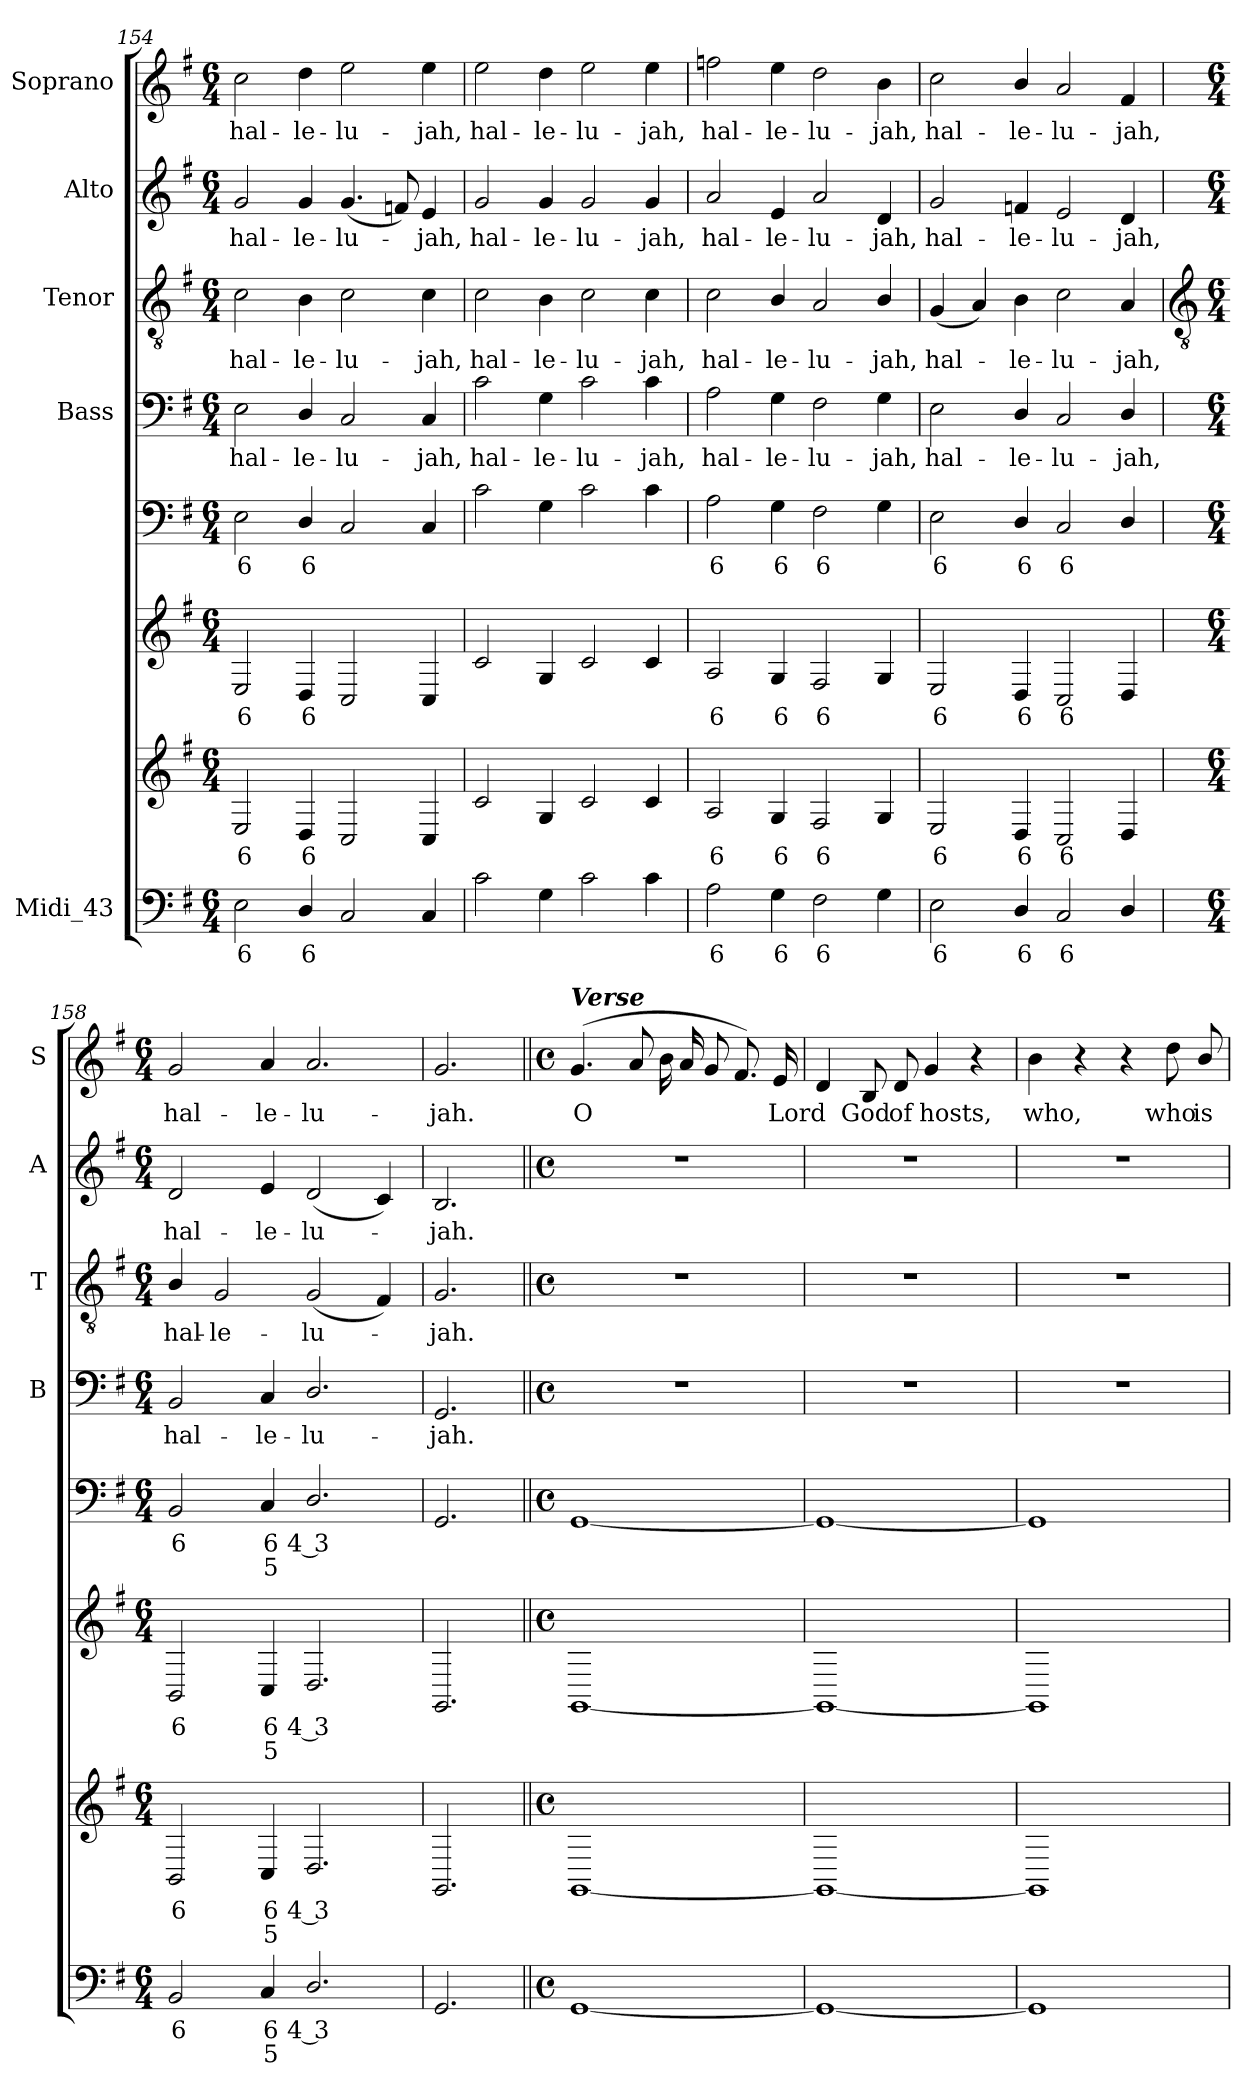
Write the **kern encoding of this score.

**kern	**text	**text	**kern	**text	**text	**kern	**text	**text	**kern	**text	**text	**kern	**text	**kern	**text	**kern	**text	**kern	**text
*part5	*part5	*part5	*part5	*part5	*part5	*part5	*part5	*part5	*part5	*part5	*part5	*part4	*part4	*part3	*part3	*part2	*part2	*part1	*part1
*staff8	*staff8	*staff8	*staff7	*staff7	*staff7	*staff6	*staff6	*staff6	*staff5	*staff5	*staff5	*staff4	*staff4	*staff3	*staff3	*staff2	*staff2	*staff1	*staff1
*I"Midi_43	*	*	*	*	*	*	*	*	*	*	*	*I"Bass	*	*I"Tenor	*	*I"Alto	*	*I"Soprano	*
*	*	*	*	*	*	*	*	*	*	*	*	*I'B	*	*I'T	*	*I'A	*	*I'S	*
*clefF4	*	*	*clefG2	*	*	*clefG2	*	*	*clefF4	*	*	*clefF4	*	*clefGv2	*	*clefG2	*	*clefG2	*
*k[f#]	*	*	*k[f#]	*	*	*k[f#]	*	*	*k[f#]	*	*	*k[f#]	*	*k[f#]	*	*k[f#]	*	*k[f#]	*
*G:	*	*	*G:	*	*	*G:	*	*	*G:	*	*	*G:	*	*G:	*	*G:	*	*G:	*
*M6/4	*	*	*M6/4	*	*	*M6/4	*	*	*M6/4	*	*	*M6/4	*	*M6/4	*	*M6/4	*	*M6/4	*
=154	=154	=154	=154	=154	=154	=154	=154	=154	=154	=154	=154	=154	=154	=154	=154	=154	=154	=154	=154
!	!LO:LY:b	!	!	!LO:LY:b	!	!	!LO:LY:b	!	!	!LO:LY:b	!	!	!LO:LY:b	!	!LO:LY:b	!	!LO:LY:b	!	!LO:LY:b
2E	6	.	2E	6	.	2E	6	.	2E	6	.	2E	hal-	2c	hal-	2g	hal-	2cc	hal-
!	!LO:LY:b	!	!	!LO:LY:b	!	!	!LO:LY:b	!	!	!LO:LY:b	!	!	!LO:LY:b	!	!LO:LY:b	!	!LO:LY:b	!	!LO:LY:b
4D/	6	.	4D/	6	.	4D/	6	.	4D/	6	.	4D/	-le-	4B	-le-	4g	-le-	4dd	-le-
!	!	!	!	!	!	!	!	!	!	!	!	!	!LO:LY:b	!	!LO:LY:b	!	!LO:LY:b	!	!LO:LY:b
2C	.	.	2C	.	.	2C	.	.	2C	.	.	2C	-lu-	2c	-lu-	(<4.g	-lu-	2ee	-lu-
.	.	.	.	.	.	.	.	.	.	.	.	.	.	.	.	8fn)	.	.	.
!	!	!	!	!	!	!	!	!	!	!	!	!	!LO:LY:b	!	!LO:LY:b	!	!LO:LY:b	!	!LO:LY:b
4C	.	.	4C	.	.	4C	.	.	4C	.	.	4C	-jah,	4c	-jah,	4e	jah,	4ee	-jah,
=155	=155	=155	=155	=155	=155	=155	=155	=155	=155	=155	=155	=155	=155	=155	=155	=155	=155	=155	=155
!	!	!	!	!	!	!	!	!	!	!	!	!	!LO:LY:b	!	!LO:LY:b	!	!LO:LY:b	!	!LO:LY:b
2c	.	.	2c	.	.	2c	.	.	2c	.	.	2c	hal-	2c	hal-	2g	hal-	2ee	hal-
!	!	!	!	!	!	!	!	!	!	!	!	!	!LO:LY:b	!	!LO:LY:b	!	!LO:LY:b	!	!LO:LY:b
4G	.	.	4G	.	.	4G	.	.	4G	.	.	4G	-le-	4B	-le-	4g	-le-	4dd	-le-
!	!	!	!	!	!	!	!	!	!	!	!	!	!LO:LY:b	!	!LO:LY:b	!	!LO:LY:b	!	!LO:LY:b
2c	.	.	2c	.	.	2c	.	.	2c	.	.	2c	-lu-	2c	-lu-	2g	-lu-	2ee	-lu-
!	!	!	!	!	!	!	!	!	!	!	!	!	!LO:LY:b	!	!LO:LY:b	!	!LO:LY:b	!	!LO:LY:b
4c	.	.	4c	.	.	4c	.	.	4c	.	.	4c	-jah,	4c	-jah,	4g	-jah,	4ee	-jah,
=156	=156	=156	=156	=156	=156	=156	=156	=156	=156	=156	=156	=156	=156	=156	=156	=156	=156	=156	=156
!	!LO:LY:b	!	!	!LO:LY:b	!	!	!LO:LY:b	!	!	!LO:LY:b	!	!	!LO:LY:b	!	!LO:LY:b	!	!LO:LY:b	!	!LO:LY:b
2A	6	.	2A	6	.	2A	6	.	2A	6	.	2A	hal-	2c	hal-	2a	hal-	2ffn	hal-
!	!LO:LY:b	!	!	!LO:LY:b	!	!	!LO:LY:b	!	!	!LO:LY:b	!	!	!LO:LY:b	!	!LO:LY:b	!	!LO:LY:b	!	!LO:LY:b
4G	6	.	4G	6	.	4G	6	.	4G	6	.	4G	-le-	4B/	-le-	4e	-le-	4ee	-le-
!	!LO:LY:b	!	!	!LO:LY:b	!	!	!LO:LY:b	!	!	!LO:LY:b	!	!	!LO:LY:b	!	!LO:LY:b	!	!LO:LY:b	!	!LO:LY:b
2F#	6	.	2F#	6	.	2F#	6	.	2F#	6	.	2F#	-lu-	2A	-lu-	2a	-lu-	2dd	-lu-
!	!	!	!	!	!	!	!	!	!	!	!	!	!LO:LY:b	!	!LO:LY:b	!	!LO:LY:b	!	!LO:LY:b
4G	.	.	4G	.	.	4G	.	.	4G	.	.	4G	-jah,	4B/	-jah,	4d	-jah,	4b	-jah,
=157	=157	=157	=157	=157	=157	=157	=157	=157	=157	=157	=157	=157	=157	=157	=157	=157	=157	=157	=157
!	!LO:LY:b	!	!	!LO:LY:b	!	!	!LO:LY:b	!	!	!LO:LY:b	!	!	!LO:LY:b	!	!LO:LY:b	!	!LO:LY:b	!	!LO:LY:b
2E	6	.	2E	6	.	2E	6	.	2E	6	.	2E	hal-	(<4G	hal-	2g	hal-	2cc	hal-
.	.	.	.	.	.	.	.	.	.	.	.	.	.	4A)	.	.	.	.	.
!	!LO:LY:b	!	!	!LO:LY:b	!	!	!LO:LY:b	!	!	!LO:LY:b	!	!	!LO:LY:b	!	!LO:LY:b	!	!LO:LY:b	!	!LO:LY:b
4D/	6	.	4D/	6	.	4D/	6	.	4D/	6	.	4D/	-le-	4B	le-	4fn	-le-	4b/	-le-
!	!LO:LY:b	!	!	!LO:LY:b	!	!	!LO:LY:b	!	!	!LO:LY:b	!	!	!LO:LY:b	!	!LO:LY:b	!	!LO:LY:b	!	!LO:LY:b
2C	6	.	2C	6	.	2C	6	.	2C	6	.	2C	-lu-	2c	-lu-	2e	-lu-	2a	-lu-
!	!	!	!	!	!	!	!	!	!	!	!	!	!LO:LY:b	!	!LO:LY:b	!	!LO:LY:b	!	!LO:LY:b
4D/	.	.	4D/	.	.	4D/	.	.	4D/	.	.	4D/	-jah,	4A	-jah,	4d	-jah,	4f#	-jah,
!!LO:LB:g=z
=158	=158	=158	=158	=158	=158	=158	=158	=158	=158	=158	=158	=158	=158	=158	=158	=158	=158	=158	=158
*	*	*	*	*	*	*	*	*	*	*	*	*	*	*clefGv2	*	*	*	*	*
*M6/4	*	*	*M6/4	*	*	*M6/4	*	*	*M6/4	*	*	*M6/4	*	*M6/4	*	*M6/4	*	*M6/4	*
!	!LO:LY:b	!	!	!LO:LY:b	!	!	!LO:LY:b	!	!	!LO:LY:b	!	!	!LO:LY:b	!	!LO:LY:b	!	!LO:LY:b	!	!LO:LY:b
2BB	6	.	2BB	6	.	2BB	6	.	2BB	6	.	2BB	hal-	4B/	hal-	2d	hal-	2g	hal-
!	!	!	!	!	!	!	!	!	!	!	!	!	!	!	!LO:LY:b	!	!	!	!
.	.	.	.	.	.	.	.	.	.	.	.	.	.	2G	-le-	.	.	.	.
!	!LO:LY:b	!LO:LY:b	!	!LO:LY:b	!LO:LY:b	!	!LO:LY:b	!LO:LY:b	!	!LO:LY:b	!LO:LY:b	!	!LO:LY:b	!	!	!	!LO:LY:b	!	!LO:LY:b
4C	6	5	4C	6	5	4C	6	5	4C	6	5	4C	-le-	.	.	4e	-le-	4a	-le-
!	!LO:LY:b	!	!	!LO:LY:b	!	!	!LO:LY:b	!	!	!LO:LY:b	!	!	!LO:LY:b	!	!LO:LY:b	!	!LO:LY:b	!	!LO:LY:b
2.D/	4 3	.	2.D/	4 3	.	2.D/	4 3	.	2.D/	4 3	.	2.D/	-lu-	(<2G	-lu-	(<2d	-lu-	2.a	-lu-
.	.	.	.	.	.	.	.	.	.	.	.	.	.	4F#)	.	4c)	.	.	.
=159	=159	=159	=159	=159	=159	=159	=159	=159	=159	=159	=159	=159	=159	=159	=159	=159	=159	=159	=159
!	!	!	!	!	!	!	!	!	!	!	!	!	!LO:LY:b	!	!LO:LY:b	!	!LO:LY:b	!	!LO:LY:b
2.GG	.	.	2.GG	.	.	2.GG	.	.	2.GG	.	.	2.GG	-jah.	2.G	jah.	2.B	jah.	2.g	-jah.
=160||	=160||	=160||	=160||	=160||	=160||	=160||	=160||	=160||	=160||	=160||	=160||	=160||	=160||	=160||	=160||	=160||	=160||	=160||	=160||
*M4/4	*	*	*M4/4	*	*	*M4/4	*	*	*M4/4	*	*	*M4/4	*	*M4/4	*	*M4/4	*	*M4/4	*
*met(c)	*	*	*met(c)	*	*	*met(c)	*	*	*met(c)	*	*	*met(c)	*	*met(c)	*	*met(c)	*	*met(c)	*
!	!	!	!	!	!	!	!	!	!	!	!	!	!	!	!	!	!	!LO:TX:a:Bi:t=Verse	!
!	!	!	!	!	!	!	!	!	!	!	!	!	!	!	!	!	!	!	!LO:LY:b
[1GG	.	.	[1GG	.	.	[1GG	.	.	[1GG	.	.	1r	.	1r	.	1r	.	(<4.g	O
.	.	.	.	.	.	.	.	.	.	.	.	.	.	.	.	.	.	8a	.
.	.	.	.	.	.	.	.	.	.	.	.	.	.	.	.	.	.	16bLL	.
.	.	.	.	.	.	.	.	.	.	.	.	.	.	.	.	.	.	16a	.
.	.	.	.	.	.	.	.	.	.	.	.	.	.	.	.	.	.	8gJ	.
.	.	.	.	.	.	.	.	.	.	.	.	.	.	.	.	.	.	8.f#)	.
!	!	!	!	!	!	!	!	!	!	!	!	!	!	!	!	!	!	!	!LO:LY:b
.	.	.	.	.	.	.	.	.	.	.	.	.	.	.	.	.	.	16eLL	Lord
=161	=161	=161	=161	=161	=161	=161	=161	=161	=161	=161	=161	=161	=161	=161	=161	=161	=161	=161	=161
1GG_	.	.	1GG_	.	.	1GG_	.	.	1GG_	.	.	1r	.	1r	.	1r	.	4d	.
!	!	!	!	!	!	!	!	!	!	!	!	!	!	!	!	!	!	!	!LO:LY:b
.	.	.	.	.	.	.	.	.	.	.	.	.	.	.	.	.	.	8BJ	God
!	!	!	!	!	!	!	!	!	!	!	!	!	!	!	!	!	!	!	!LO:LY:b
.	.	.	.	.	.	.	.	.	.	.	.	.	.	.	.	.	.	8d	of
!	!	!	!	!	!	!	!	!	!	!	!	!	!	!	!	!	!	!	!LO:LY:b
.	.	.	.	.	.	.	.	.	.	.	.	.	.	.	.	.	.	4g	hosts,
.	.	.	.	.	.	.	.	.	.	.	.	.	.	.	.	.	.	4r	.
=162	=162	=162	=162	=162	=162	=162	=162	=162	=162	=162	=162	=162	=162	=162	=162	=162	=162	=162	=162
!	!	!	!	!	!	!	!	!	!	!	!	!	!	!	!	!	!	!	!LO:LY:b
1GG]	.	.	1GG]	.	.	1GG]	.	.	1GG]	.	.	1r	.	1r	.	1r	.	4b	who,
.	.	.	.	.	.	.	.	.	.	.	.	.	.	.	.	.	.	4r	.
.	.	.	.	.	.	.	.	.	.	.	.	.	.	.	.	.	.	4r	.
!	!	!	!	!	!	!	!	!	!	!	!	!	!	!	!	!	!	!	!LO:LY:b
.	.	.	.	.	.	.	.	.	.	.	.	.	.	.	.	.	.	8dd	who
!	!	!	!	!	!	!	!	!	!	!	!	!	!	!	!	!	!	!	!LO:LY:b
.	.	.	.	.	.	.	.	.	.	.	.	.	.	.	.	.	.	8b/	is
=	=	=	=	=	=	=	=	=	=	=	=	=	=	=	=	=	=	=	=
*-	*-	*-	*-	*-	*-	*-	*-	*-	*-	*-	*-	*-	*-	*-	*-	*-	*-	*-	*-
